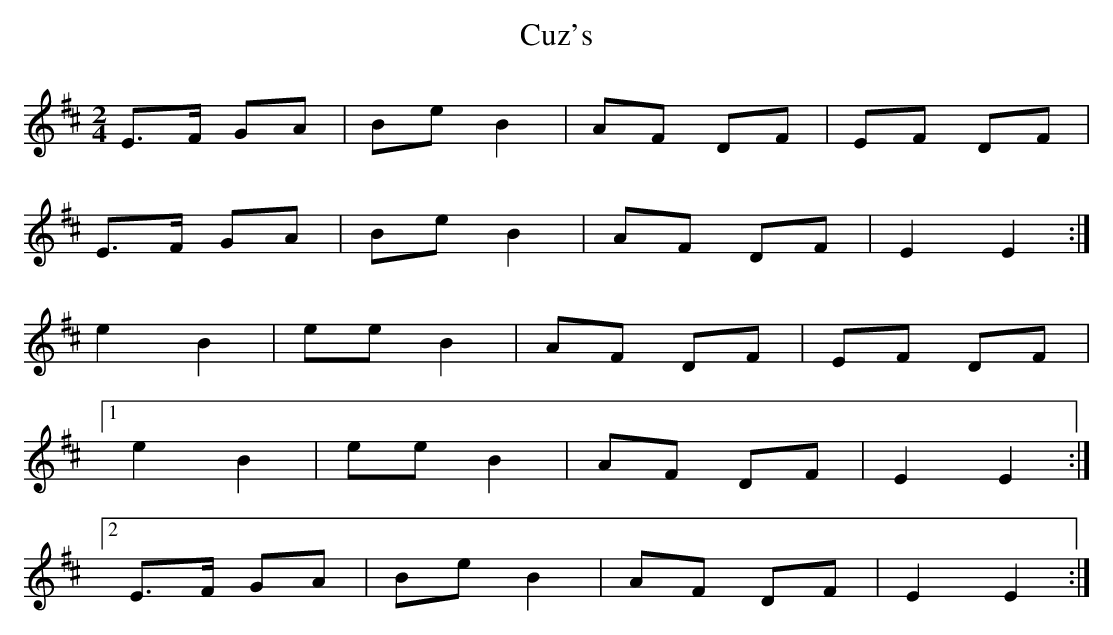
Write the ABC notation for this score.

X:1
T:Cuz's
M:2/4
L:1/16
K:E Dorian
E3F G2A2|B2e2 B4|A2F2 D2F2|E2F2 D2F2|!
E3F G2A2|B2e2 B4|A2F2 D2F2|E4 E4:|!
e4 B4|e2e2 B4|A2F2 D2F2|E2F2 D2F2|!
[1 e4 B4|e2e2 B4|A2F2 D2F2|E4 E4:|!
[2 E3F G2A2|B2e2 B4|A2F2 D2F2|E4 E4:|!
